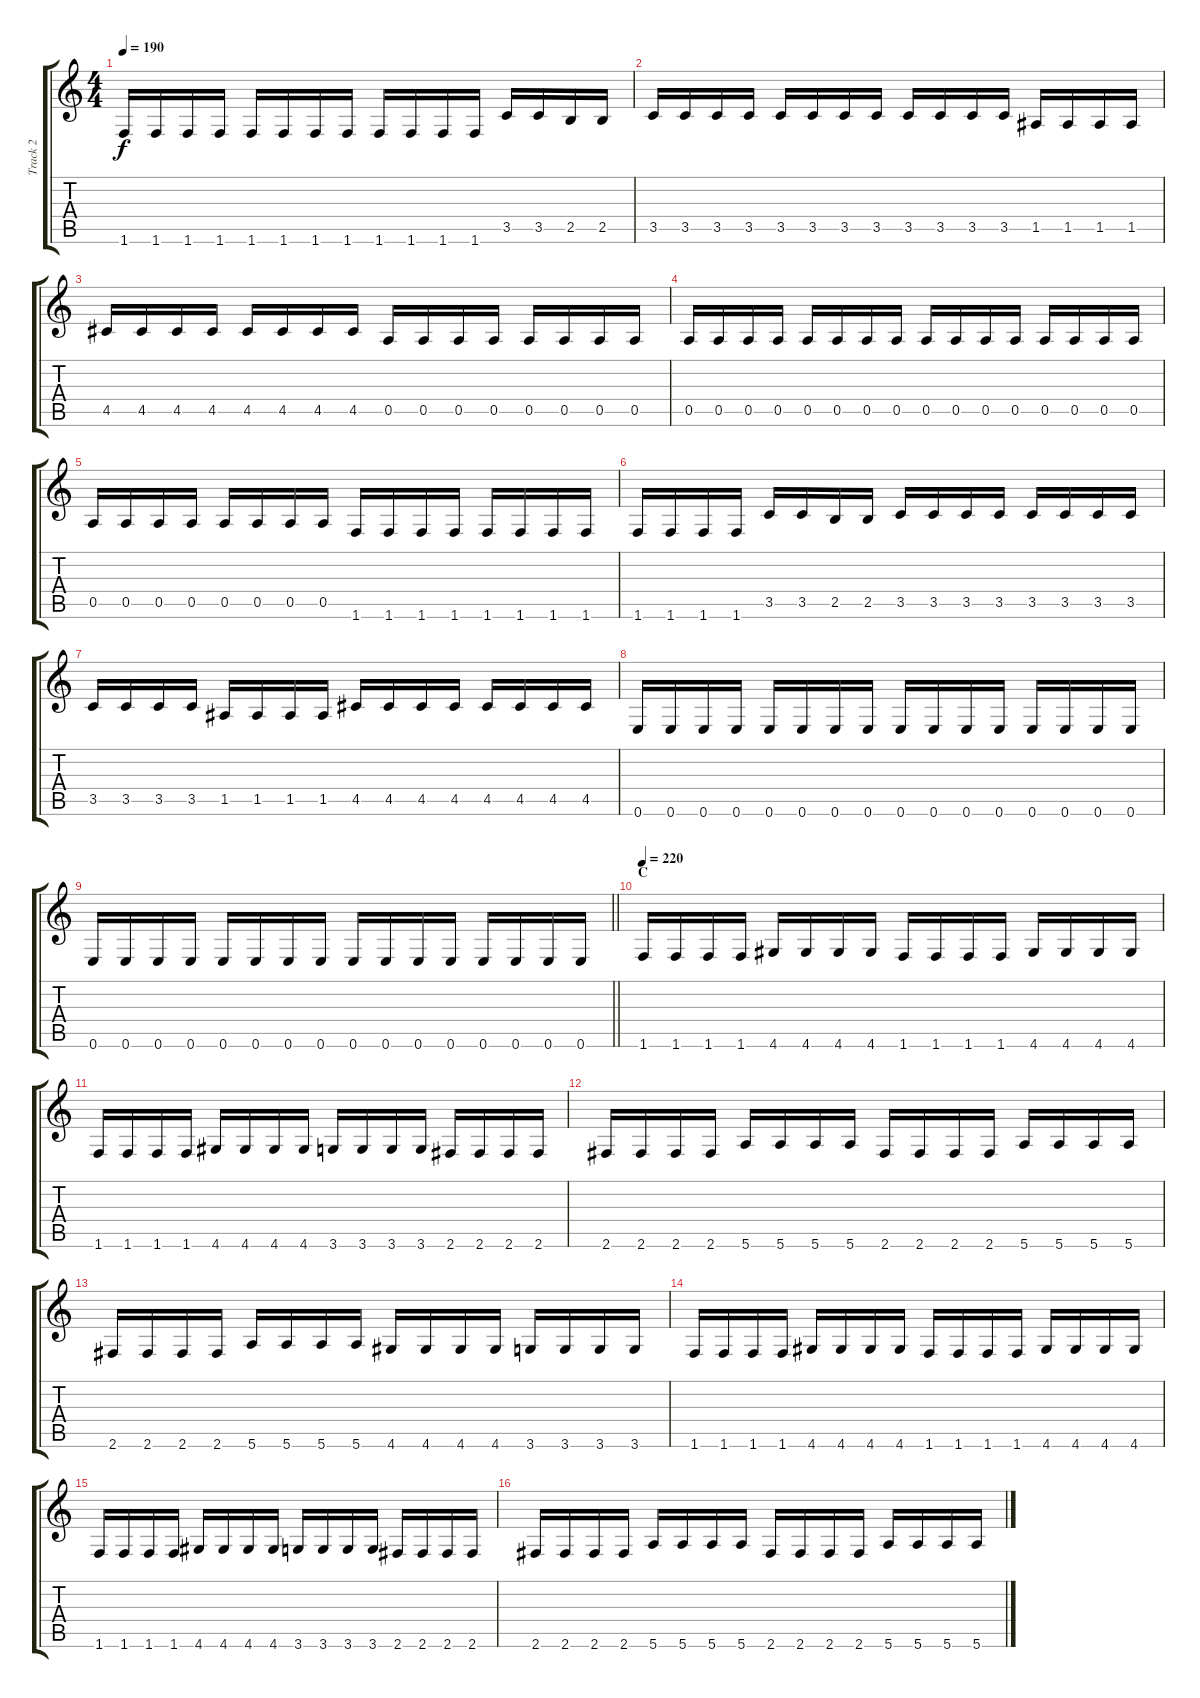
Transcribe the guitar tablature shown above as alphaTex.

\track ("Track 2" "Track 2") {instrument distortionguitar}
\staff {score tabs}
\tuning (E4 B3 G3 D3 A2 E2) {hide}
\ts (4 4)
\tempo 190
\clef g2
\ks c
1.6.16{dy f} 1.6.16 1.6.16 1.6.16 1.6.16 1.6.16 1.6.16 1.6.16 1.6.16 1.6.16 1.6.16 1.6.16 3.5.16 3.5.16 2.5.16 2.5.16 |
3.5.16 3.5.16 3.5.16 3.5.16 3.5.16 3.5.16 3.5.16 3.5.16 3.5.16 3.5.16 3.5.16 3.5.16 1.5.16 1.5.16 1.5.16 1.5.16 |
4.5.16 4.5.16 4.5.16 4.5.16 4.5.16 4.5.16 4.5.16 4.5.16 0.5.16 0.5.16 0.5.16 0.5.16 0.5.16 0.5.16 0.5.16 0.5.16 |
0.5.16 0.5.16 0.5.16 0.5.16 0.5.16 0.5.16 0.5.16 0.5.16 0.5.16 0.5.16 0.5.16 0.5.16 0.5.16 0.5.16 0.5.16 0.5.16 |
0.5.16 0.5.16 0.5.16 0.5.16 0.5.16 0.5.16 0.5.16 0.5.16 1.6.16 1.6.16 1.6.16 1.6.16 1.6.16 1.6.16 1.6.16 1.6.16 |
1.6.16 1.6.16 1.6.16 1.6.16 3.5.16 3.5.16 2.5.16 2.5.16 3.5.16 3.5.16 3.5.16 3.5.16 3.5.16 3.5.16 3.5.16 3.5.16 |
3.5.16 3.5.16 3.5.16 3.5.16 1.5.16 1.5.16 1.5.16 1.5.16 4.5.16 4.5.16 4.5.16 4.5.16 4.5.16 4.5.16 4.5.16 4.5.16 |
0.6.16 0.6.16 0.6.16 0.6.16 0.6.16 0.6.16 0.6.16 0.6.16 0.6.16 0.6.16 0.6.16 0.6.16 0.6.16 0.6.16 0.6.16 0.6.16 |
\barLineRight lightlight
0.6.16 0.6.16 0.6.16 0.6.16 0.6.16 0.6.16 0.6.16 0.6.16 0.6.16 0.6.16 0.6.16 0.6.16 0.6.16 0.6.16 0.6.16 0.6.16 |
\section ("" "C")
\tempo 220
1.6.16 1.6.16 1.6.16 1.6.16 4.6.16 4.6.16 4.6.16 4.6.16 1.6.16 1.6.16 1.6.16 1.6.16 4.6.16 4.6.16 4.6.16 4.6.16 |
1.6.16 1.6.16 1.6.16 1.6.16 4.6.16 4.6.16 4.6.16 4.6.16 3.6.16 3.6.16 3.6.16 3.6.16 2.6.16 2.6.16 2.6.16 2.6.16 |
2.6.16 2.6.16 2.6.16 2.6.16 5.6.16 5.6.16 5.6.16 5.6.16 2.6.16 2.6.16 2.6.16 2.6.16 5.6.16 5.6.16 5.6.16 5.6.16 |
2.6.16 2.6.16 2.6.16 2.6.16 5.6.16 5.6.16 5.6.16 5.6.16 4.6.16 4.6.16 4.6.16 4.6.16 3.6.16 3.6.16 3.6.16 3.6.16 |
1.6.16 1.6.16 1.6.16 1.6.16 4.6.16 4.6.16 4.6.16 4.6.16 1.6.16 1.6.16 1.6.16 1.6.16 4.6.16 4.6.16 4.6.16 4.6.16 |
1.6.16 1.6.16 1.6.16 1.6.16 4.6.16 4.6.16 4.6.16 4.6.16 3.6.16 3.6.16 3.6.16 3.6.16 2.6.16 2.6.16 2.6.16 2.6.16 |
2.6.16 2.6.16 2.6.16 2.6.16 5.6.16 5.6.16 5.6.16 5.6.16 2.6.16 2.6.16 2.6.16 2.6.16 5.6.16 5.6.16 5.6.16 5.6.16
